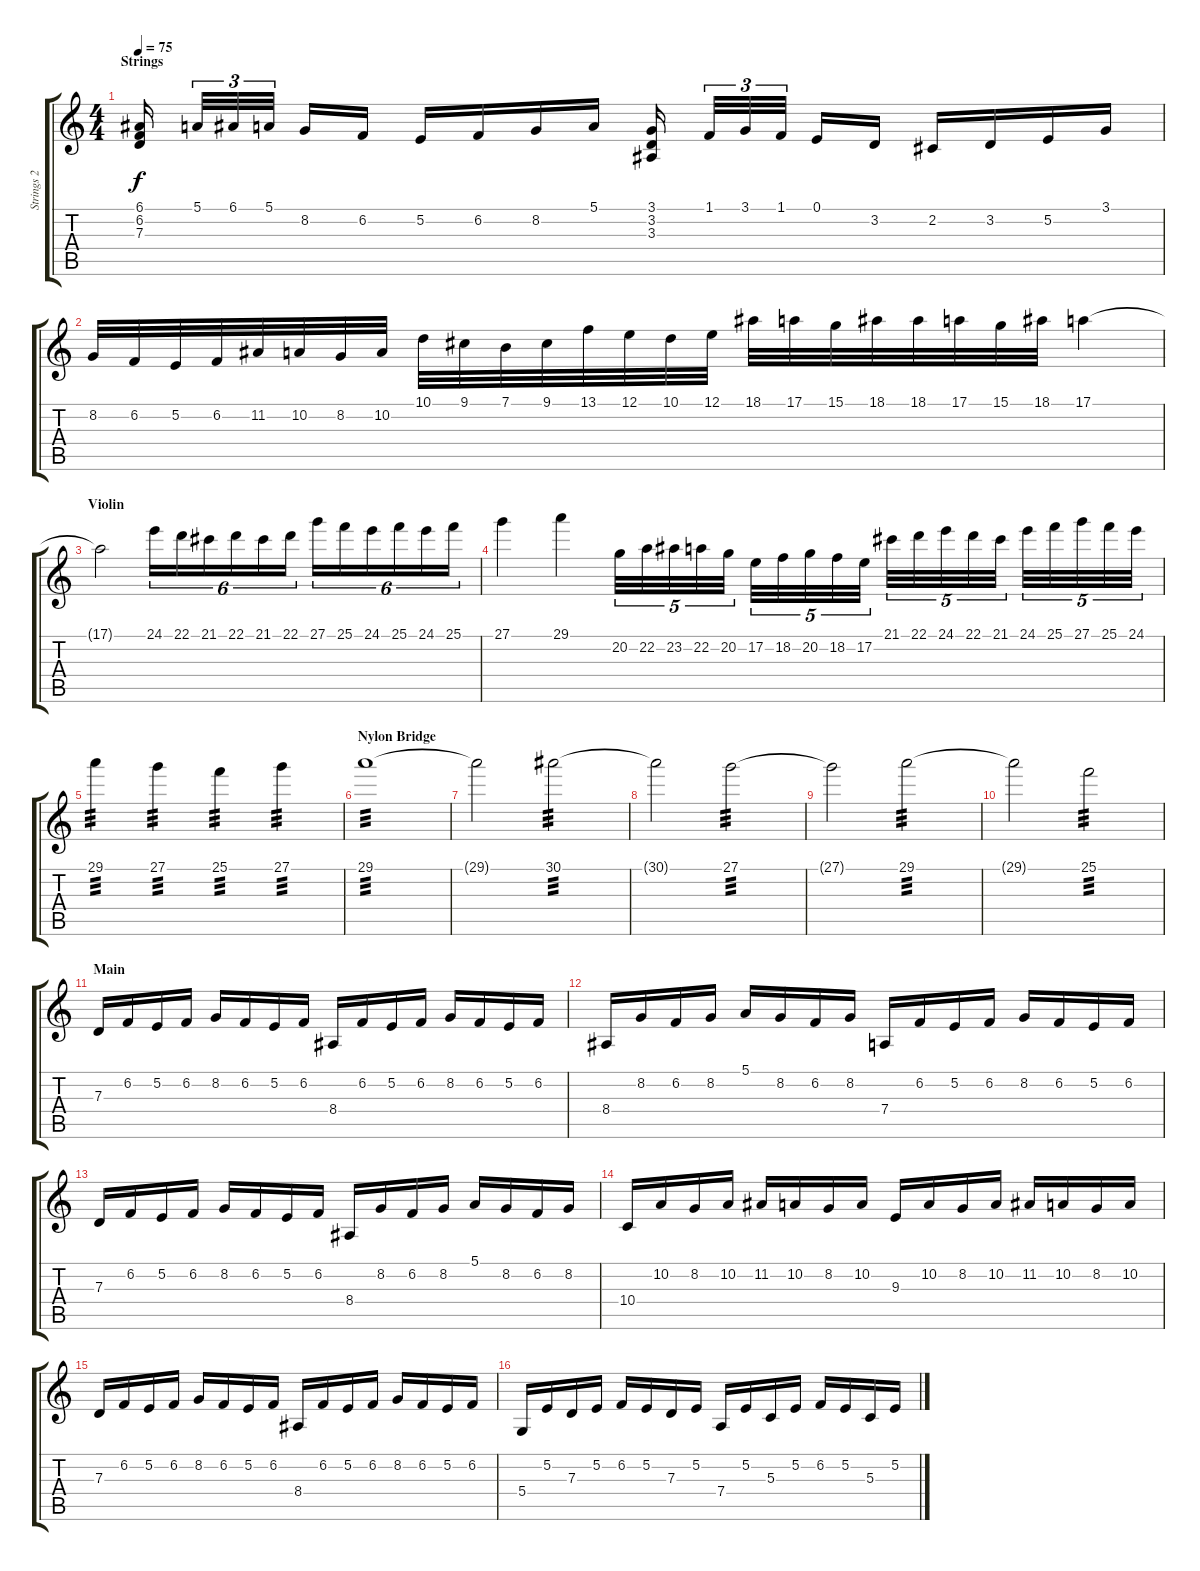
\track ("Strings 2" "Strings 2") {instrument stringensemble1}
\staff {score tabs}
\tuning (E4 B3 G3 D3 A2 E2) {hide}
\ts (4 4)
\section ("" "Strings")
\tempo 75
\clef g2
\ks c
(6.1 6.2 7.3).16{dy f} 5.1.32{tu (3 2)} 6.1.32{tu (3 2)} 5.1.32{tu (3 2)} 8.2.16 6.2.16 5.2.16 6.2.16 8.2.16 5.1.16 (3.1 3.2 3.3).16 1.1.32{tu (3 2)} 3.1.32{tu (3 2)} 1.1.32{tu (3 2)} 0.1.16 3.2.16 2.2.16 3.2.16 5.2.16 3.1.16 |
8.2.32 6.2.32 5.2.32 6.2.32 11.2.32 10.2.32 8.2.32 10.2.32 10.1.32 9.1.32 7.1.32 9.1.32 13.1.32 12.1.32 10.1.32 12.1.32 18.1.32 17.1.32 15.1.32 18.1.32 18.1.32 17.1.32 15.1.32 18.1.32 17.1.4 |
\section ("" "Violin")
17.1{t}.2 24.1.16{tu (6 4)} 22.1.16{tu (6 4)} 21.1.16{tu (6 4)} 22.1.16{tu (6 4)} 21.1.16{tu (6 4)} 22.1.16{tu (6 4)} 27.1.16{tu (6 4)} 25.1.16{tu (6 4)} 24.1.16{tu (6 4)} 25.1.16{tu (6 4)} 24.1.16{tu (6 4)} 25.1.16{tu (6 4)} |
27.1.4 29.1.4 20.2.32{tu (5 4)} 22.2.32{tu (5 4)} 23.2.32{tu (5 4)} 22.2.32{tu (5 4)} 20.2.32{tu (5 4)} 17.2.32{tu (5 4)} 18.2.32{tu (5 4)} 20.2.32{tu (5 4)} 18.2.32{tu (5 4)} 17.2.32{tu (5 4)} 21.1.32{tu (5 4)} 22.1.32{tu (5 4)} 24.1.32{tu (5 4)} 22.1.32{tu (5 4)} 21.1.32{tu (5 4)} 24.1.32{tu (5 4)} 25.1.32{tu (5 4)} 27.1.32{tu (5 4)} 25.1.32{tu (5 4)} 24.1.32{tu (5 4)} |
29.1.4{tp 3} 27.1.4{tp 3} 25.1.4{tp 3} 27.1.4{tp 3} |
\section ("" "Nylon Bridge")
29.1.1{tp 3} |
29.1{t}.2 30.1.2{tp 3} |
30.1{t}.2 27.1.2{tp 3} |
27.1{t}.2 29.1.2{tp 3} |
29.1{t}.2 25.1.2{tp 3} |
\section ("" "Main")
7.3.16{volume 8} 6.2.16 5.2.16 6.2.16 8.2.16 6.2.16 5.2.16 6.2.16 8.4.16 6.2.16 5.2.16 6.2.16 8.2.16 6.2.16 5.2.16 6.2.16 |
8.4.16 8.2.16 6.2.16 8.2.16 5.1.16 8.2.16 6.2.16 8.2.16 7.4.16 6.2.16 5.2.16 6.2.16 8.2.16 6.2.16 5.2.16 6.2.16 |
7.3.16 6.2.16 5.2.16 6.2.16 8.2.16 6.2.16 5.2.16 6.2.16 8.4.16 8.2.16 6.2.16 8.2.16 5.1.16 8.2.16 6.2.16 8.2.16 |
10.4.16 10.2.16 8.2.16 10.2.16 11.2.16 10.2.16 8.2.16 10.2.16 9.3.16 10.2.16 8.2.16 10.2.16 11.2.16 10.2.16 8.2.16 10.2.16 |
7.3.16 6.2.16 5.2.16 6.2.16 8.2.16 6.2.16 5.2.16 6.2.16 8.4.16 6.2.16 5.2.16 6.2.16 8.2.16 6.2.16 5.2.16 6.2.16 |
5.4.16 5.2.16 7.3.16 5.2.16 6.2.16 5.2.16 7.3.16 5.2.16 7.4.16 5.2.16 5.3.16 5.2.16 6.2.16 5.2.16 5.3.16 5.2.16
